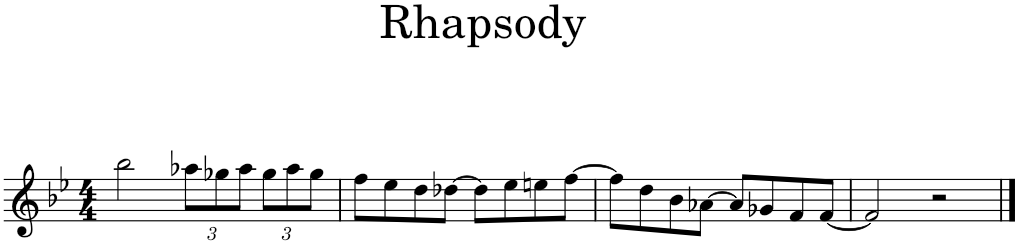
**kern
*part1
*staff1
*I"Piano
*I'Pno.
*clefG2
*k[b-e-]
*M4/4
=1
2bb-\
*Xbrackettup
12aa-X\L
12gg-X\
12aa-\J
12gg-\L
12aa-\
12gg-\J
=2
8ff\L
8ee-\
8dd\
[8dd-X\J
8dd-\L]
8ee-\
8een\
[8ff\J
=3
8ff\L]
8dd\
8b-\
[8a-X\J
8a-/L]
8g-X/
8f/
[8f/J
=4
2f/]
2r
==
*-
